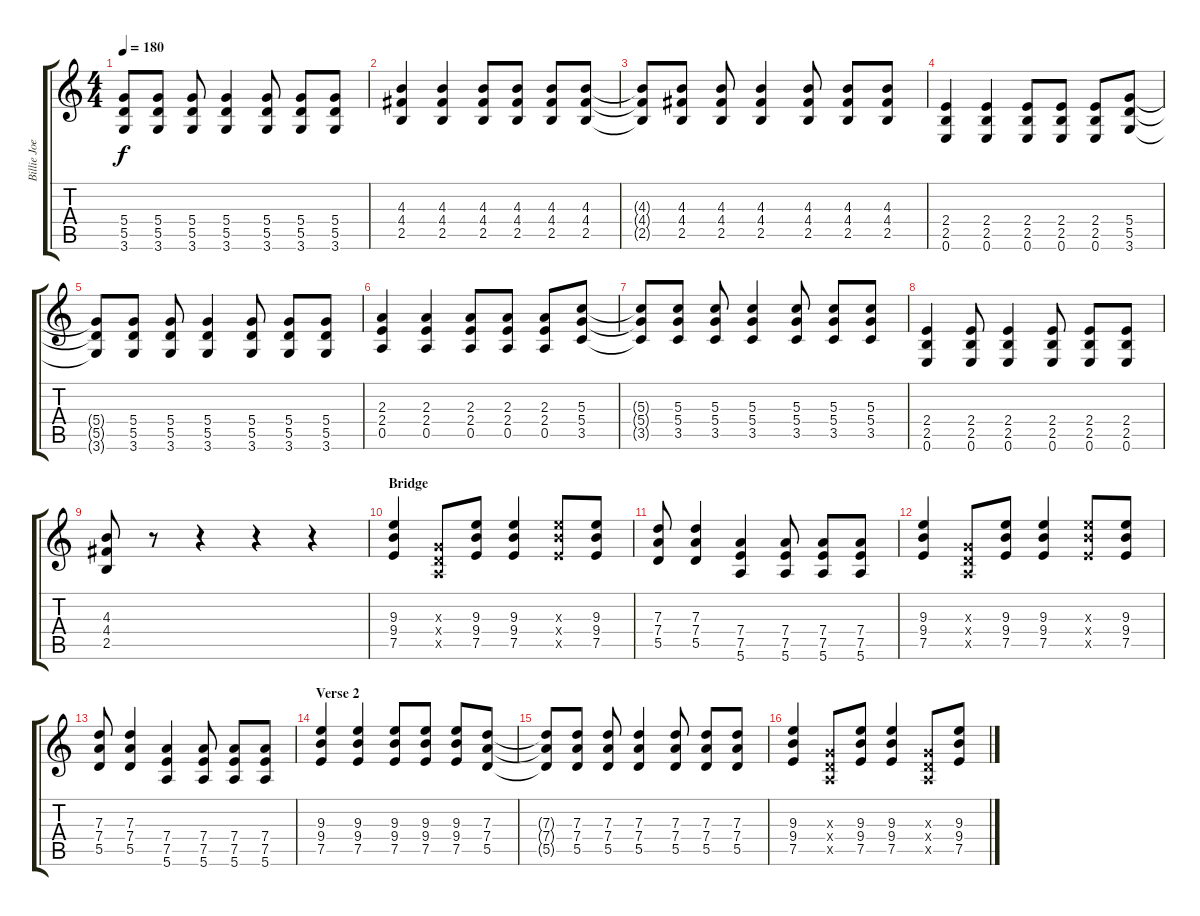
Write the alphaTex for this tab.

\track ("Billie Joe Armstrong" "Billie Joe") {instrument distortionguitar}
\staff {score tabs}
\tuning (E4 B3 G3 D3 A2 E2) {hide}
\ts (4 4)
\tempo 180
\clef g2
\ks c
(5.4{t} 5.5{t} 3.6{t}).8{dy f} (5.4 5.5 3.6).8 (5.4 5.5 3.6).8 (5.4 5.5 3.6).4 (5.4 5.5 3.6).8 (5.4 5.5 3.6).8 (5.4 5.5 3.6).8 |
(4.3 4.4 2.5).4 (4.3 4.4 2.5).4 (4.3 4.4 2.5).8 (4.3 4.4 2.5).8 (4.3 4.4 2.5).8 (4.3 4.4 2.5).8 |
(4.3{t} 4.4{t} 2.5{t}).8 (4.3 4.4 2.5).8 (4.3 4.4 2.5).8 (4.3 4.4 2.5).4 (4.3 4.4 2.5).8 (4.3 4.4 2.5).8 (4.3 4.4 2.5).8 |
(2.4 2.5 0.6).4 (2.4 2.5 0.6).4 (2.4 2.5 0.6).8 (2.4 2.5 0.6).8 (2.4 2.5 0.6).8 (5.4 5.5 3.6).8 |
(5.4{t} 5.5{t} 3.6{t}).8 (5.4 5.5 3.6).8 (5.4 5.5 3.6).8 (5.4 5.5 3.6).4 (5.4 5.5 3.6).8 (5.4 5.5 3.6).8 (5.4 5.5 3.6).8 |
(2.3 2.4 0.5).4 (2.3 2.4 0.5).4 (2.3 2.4 0.5).8 (2.3 2.4 0.5).8 (2.3 2.4 0.5).8 (5.3 5.4 3.5).8 |
(5.3{t} 5.4{t} 3.5{t}).8 (5.3 5.4 3.5).8 (5.3 5.4 3.5).8 (5.3 5.4 3.5).4 (5.3 5.4 3.5).8 (5.3 5.4 3.5).8 (5.3 5.4 3.5).8 |
(2.4 2.5 0.6).4 (2.4 2.5 0.6).8 (2.4 2.5 0.6).4 (2.4 2.5 0.6).8 (2.4 2.5 0.6).8 (2.4 2.5 0.6).8 |
(4.3 4.4 2.5).8 r.8 r.4 r.4 r.4 |
\section ("" "Bridge")
(9.3 9.4 7.5).4 (0.3{x} 0.4{x} 0.5{x}).8 (9.3 9.4 7.5).8 (9.3 9.4 7.5).4 (9.3{x} 9.4{x} 7.5{x}).8 (9.3 9.4 7.5).8 |
(7.3 7.4 5.5).8 (7.3 7.4 5.5).4 (7.4 7.5 5.6).4 (7.4 7.5 5.6).8 (7.4 7.5 5.6).8 (7.4 7.5 5.6).8 |
(9.3 9.4 7.5).4 (0.3{x} 0.4{x} 0.5{x}).8 (9.3 9.4 7.5).8 (9.3 9.4 7.5).4 (9.3{x} 9.4{x} 7.5{x}).8 (9.3 9.4 7.5).8 |
(7.3 7.4 5.5).8 (7.3 7.4 5.5).4 (7.4 7.5 5.6).4 (7.4 7.5 5.6).8 (7.4 7.5 5.6).8 (7.4 7.5 5.6).8 |
\section ("" "Verse 2")
(9.3 9.4 7.5).4 (9.3 9.4 7.5).4 (9.3 9.4 7.5).8 (9.3 9.4 7.5).8 (9.3 9.4 7.5).8 (7.3 7.4 5.5).8 |
(7.3{t} 7.4{t} 5.5{t}).8 (7.3 7.4 5.5).8 (7.3 7.4 5.5).8 (7.3 7.4 5.5).4 (7.3 7.4 5.5).8 (7.3 7.4 5.5).8 (7.3 7.4 5.5).8 |
(9.3 9.4 7.5).4 (0.3{x} 0.4{x} 0.5{x}).8 (9.3 9.4 7.5).8 (9.3 9.4 7.5).4 (0.3{x} 0.4{x} 0.5{x}).8 (9.3 9.4 7.5).8
